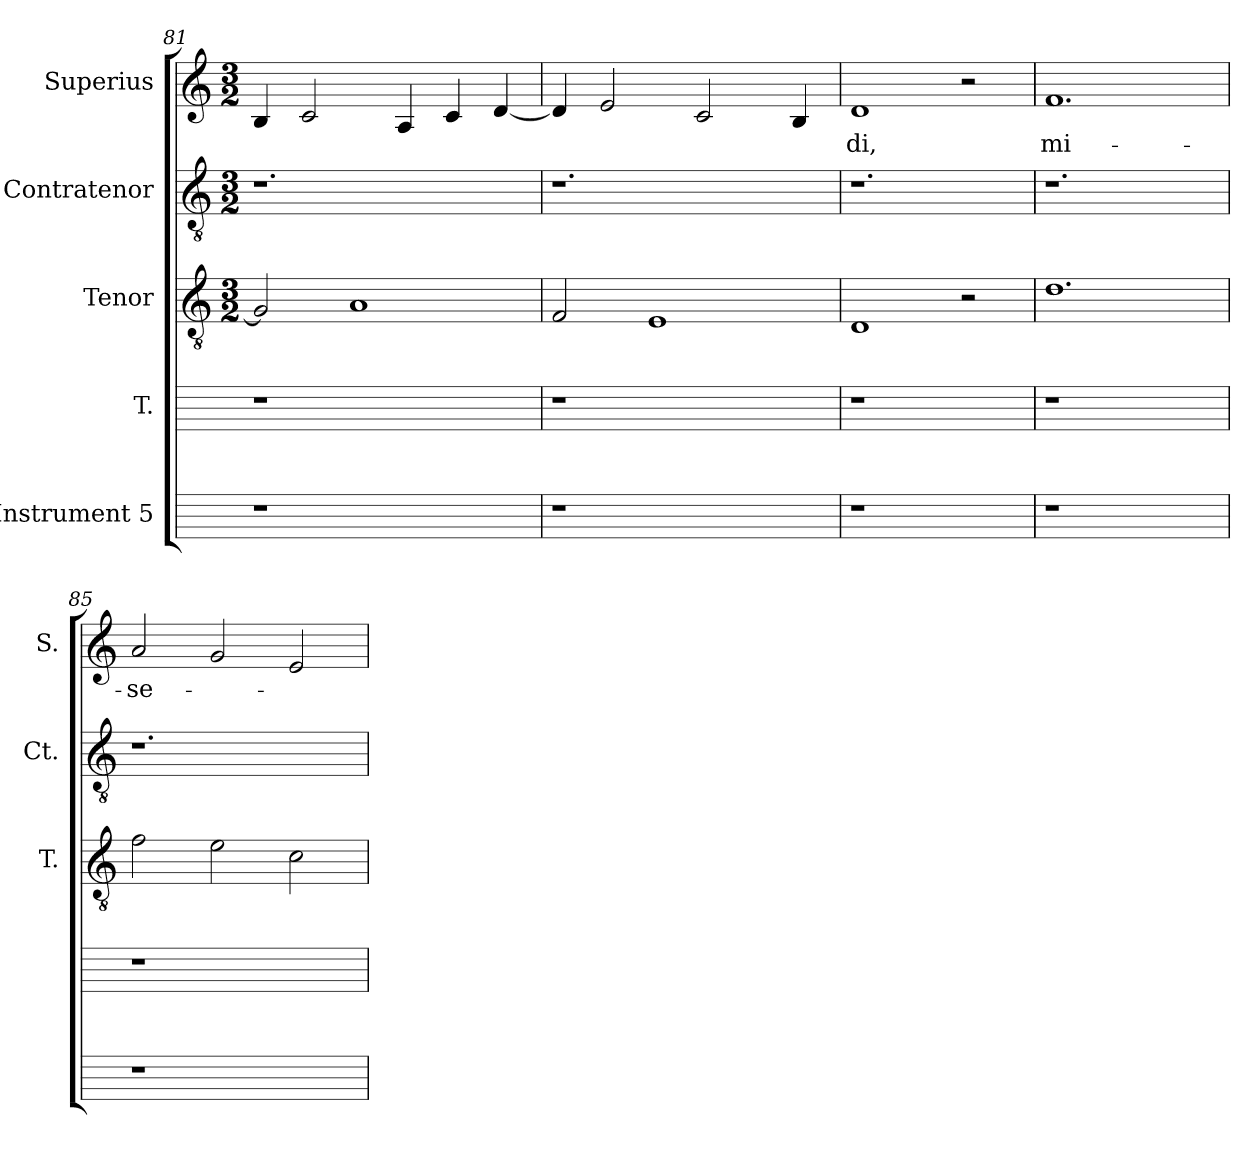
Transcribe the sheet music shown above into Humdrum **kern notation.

**kern	**kern	**kern	**kern	**kern	**text
*part5	*part4	*part3	*part2	*part1	*part1
*staff5	*staff4	*staff3	*staff2	*staff1	*staff1
*I"Instrument 5	*I"T.	*I"Tenor	*I"Contratenor	*I"Superius	*
*	*	*I'T.	*I'Ct.	*I'S.	*
*	*	*clefGv2	*clefGv2	*clefG2	*
*	*	*M3/2	*M3/2	*M3/2	*
=81	=81	=81	=81	=81	=81
1r	1r	2G/]	1.r	4B/	.
.	.	.	.	2c/	.
.	.	1A	.	.	.
.	.	.	.	4A/	.
2ryy	2ryy	.	.	4c/	.
.	.	.	.	[<4d/	.
=82	=82	=82	=82	=82	=82
1r	1r	2F/	1.r	4d/]	.
.	.	.	.	2e/	.
.	.	1E	.	.	.
.	.	.	.	2c/	.
2ryy	2ryy	.	.	.	.
.	.	.	.	4B/	.
=83	=83	=83	=83	=83	=83
!	!	!	!	!	!LO:LY:b:cj
1r	1r	1D	1.r	1d	-di,
2ryy	2ryy	2r	.	2r	.
!!LO:LB:g=z
=84	=84	=84	=84	=84	=84
!	!	!	!	!	!LO:LY:b:cj
1r	1r	1.d	1.r	1.f	mi-
2ryy	2ryy	.	.	.	.
=85	=85	=85	=85	=85	=85
!	!	!	!	!	!LO:LY:b:cj
1r	1r	2f\	1.r	2a/	-se-
.	.	2e\	.	2g/	.
2ryy	2ryy	2c\	.	2e/	.
=	=	=	=	=	=
*-	*-	*-	*-	*-	*-
